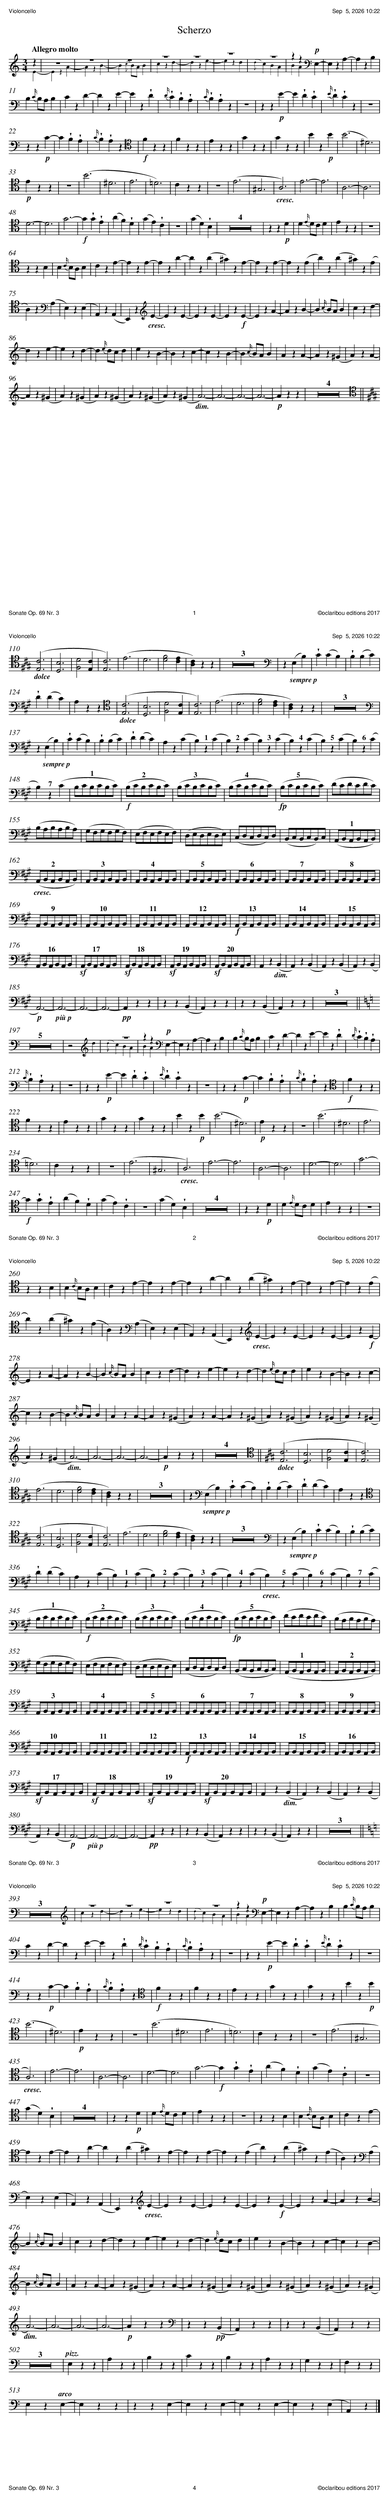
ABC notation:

X:1
T:Scherzo
Q:"Allegro molto"
M:3/4
L:1/8
K:Am clef=bass
[K:clef=treble]z2 & [I:voicescale 0.7]E2- | z6 & [I:voicescale 0.7] E2 z2 A2- | z6 & [I:voicescale 0.7] A2 z2 B2- | z6 & [I:voicescale 0.7] B2 {c}BA B2 | z6 & [I:voicescale 0.7] c2 z2 d2- | z6 & [I:voicescale 0.7] d2 z2 e2- | z6 & [I:voicescale 0.7] e2 z2 d2 | z6 & [I:voicescale 0.7] {d}c2 B2 A2 | z2 z2!p! [K:clef=bass][I:pos stem down]E,2- & [I:voicescale 0.7] B2 A2 x2 | [I:pos stem auto]E,2 z2 A,2- | A,2 z2 B,2 |
B,2 {C/}B,A, B,2 | C2 z2 D2- |  D2 z2 E2- | E2 z2 !wedge!D2 | {D/}!wedge!C2 !wedge!B,2 !wedge!A,2 | {C/}!wedge!B,2 !wedge!A,2 z2 |  z6 | z2 z2!p! E2- | E2 !wedge!D2 !wedge!C2 | {E/}!wedge!D2 !wedge!C2 z2 | z6 |
z2 z2!p! C2- |  C2 !wedge!B,2 !wedge!A,2 | {C/}!wedge!B,2 !wedge!A,2 z2[K:tenor] |!f! F2 z2 z2 | F2 z2 z2 |  E2 z2 z2 | G2 z2 z2 | G2 z2 z2 | B2 z2!p! B2 | (B6 | ^D6) |
!p! E2 z2 z2 | z6 | (B6 | ^D6 | E6 |  =D6) | C2 z2 z2 | z6 | (E6 | ^G,6 | "_cresc."A,6) | E6- | E6 | A,6- | A,6 |
D6- | D6 | G6- | !f! G2 !wedge!G2 !wedge!E2 | (A2 F2) !wedge!D2 | (G2 E2) !wedge!C2 | z6 | (G2 D2) !wedge!B,2 | Z4 |  z2 z2!p! D2 | D2 {E/}DC D2 | E2 z2 z2 | z6 |
z2 z2 B,2 | B,2 {C/}B,A, B,2 | C2 z2 E2- | E2 z2 E2- |  E2 z2 A2- | A2 z2 (A2 | ^G2) z2 E2- | E2 z2 E2- | E2 z2 (E2 | A2) z2 (A2 | ^G2) z2 (E2 |
A,2) z2[K:bass] (A,2 | E,2) z2 (E,2 | A,,2) z2 (A,,2 | E,,2) z2[K:treble] "_cresc."E2- | E2 z2 E2- |  E2 z2 E2- | E2 z2!f! E2- | E2 z2 A2- | A2 z2 B2- | B2 {c/}BA B2 | c2 z2 d2- |
d2 z2 e2- |  e2 z2 d2- | d2 {e/}dc d2 | e2 z2 B2- | B2 z2 c2- | c2 z2 B2- | B2 {c/} BA B2 | A2 z2 A2- |  A2 z2 (^G2 | A2) z2 A2- |
A2 z2 (^G2 | A2) z2 (^G2 | A2) z2 (^G2 | A2) z2 (^G2 | A2) z2 (^G2 |  "_dim."A6-) | A6- | A6- | A6- |!p! A2 z2 z2 | Z4[K:A clef=tenor] ||
%%newpage
("_dolce"[E,C]6 | [D,B,]6 | [F,D]4 [E,C]2 |  [E,C]6) | (E6 | D6 | [DF]4 [CE]2 | [A,C]2) z2 z2 | Z3[K:bass] | z2 ("_sempre p"E,2 B,2) | !wedge!C2 (C2 B,2) | !wedge!B,2 (B,2 C2) |
!wedge!D2 (D2 C2) | A,2 z2 z2[K:tenor] | ("_dolce"[E,C]6 |  [D,B,]6 | [F,D]4 [E,C]2 | [E,C]6) | (E6 | D6 | [DF]4 [CE]2 | [A,C]2) z2 z2 | Z3[K:bass] |
z2 ("_sempre p"E,2 B,2) | !wedge!C2 (C2 B,2) | !wedge!B,2 (B,2 C2) | !wedge!D2 (D2 C2) | A,2 z2 (C2 |  B,2) "^$11"z2 (C2 | B,2) "^$12"z2 (C2 | B,2) "^$13"z2 (C2 | B,2) "^$14"z2 (C2 | B,2) "^$15"z2 (C2 | B,2) "^$16"z2 (C2 |
B,2) "^$17"z2 (C2 |  B,C"^$11"B,CB,C) |!f! (B,C"^$12"B,CB,C) | (B,C"^$13"B,CB,C) | (B,C"^$14"B,CB,C) | (!fp!B,C"^$15"B,CB,C) | (DCDCDC) |
(B,A,B,A,B,A,) | (G,F,G,F,G,F,) | (E,F,E,F,E,F,) | (D,E,D,E,D,E,) | (C,D,C,D,C,)D, |  (B,,C,B,,C,B,,)C, | (A,,B,,"^$11"A,,B,,A,,B,,) |
("_cresc."A,,B,,"^$12"A,,B,,A,,B,,) | A,,B,,"^$13"A,,B,,A,,B,, |  A,,B,,"^$14"A,,B,,A,,B,, | A,,B,,"^$15"A,,B,,A,,B,, | A,,B,,"^$16"A,,B,,A,,B,, | A,,B,,"^$17"A,,B,,A,,B,, |  A,,B,,"^$18"A,,B,,A,,B,, |
A,,B,,"^$19"A,,B,,A,,B,, | A,,B,,"^$110"A,,B,,A,,B,, | A,,B,,"^$111"A,,B,,A,,B,, | A,,B,,"^$112"A,,B,,A,,B,, |!f! A,,B,,"^$113"A,,B,,A,,B,, | A,,B,,"^$114"A,,B,,A,,B,, | A,,B,,"^$115"A,,B,,A,,B,, |
A,,B,,"^$116"A,,B,,A,,B,, |!sf! A,,B,,"^$117"A,,B,,A,,B,, | !sf!A,,B,,"^$118"A,,B,,A,,B,, | !sf!A,,B,,"^$119"A,,B,,A,,B,, | !sf!A,,B,,"^$120"A,,B,,A,,B,, | A,,2 z2 ("_dim."B,,2 | A,,2) z2 (B,,2 | A,,2) z2 (B,,2 | A,,2) z2 (B,,2 |
!p! A,,6-) | "_più p"A,,6- | A,,6- | A,,6- |!pp! A,,2 z2 z2 | z2 z2 (B,,2 | A,,2) z2 z2 | z2 z2 (B,,2 |  A,,2) z2 z2 | Z3 [K:Am]||
Z5 |z4 [K:treble]x2 & [I:voicescale 0.7] x2 x2 d2 | z6 & [I:voicescale 0.7] {d/}c2 B2 A2 | z2 z2 [K:bass][I:pos stem down]!p!E,2- & [I:voicescale 0.7] B2 A2 x2 | [I:pos stem auto]E,2 z2 A,2- | A,2 z2 B,2 | B,2 {C/}B,A, B,2 |  C2 z2 D2- | D2 z2 E2- | E2 z2 !wedge!D2 | {D/}!wedge!C2 !wedge!B,2 !wedge!A,2 |
{C/}!wedge!B,2 !wedge!A,2 z2 | z6 | z2 z2 !p!E2- | E2 !wedge!D2 !wedge!C2 | {E/}!wedge!D2 !wedge!C2 z2 | z6 | z2 z2 !p!C2- | C2 !wedge!B,2 !wedge!A,2 | {C/}!wedge!B,2 !wedge!A,2 z2 [K:tenor] |!f! F2 z2 z2 |
F2 z2 z2 | E2 z2 z2 | G2 z2 z2 | G2 z2 z2 |  B2 z2!p! B2 | (B6 | ^D6) |!p! E2 z2 z2 | z6 | (B6 | ^D6 | E6 |
=D6) | C2 z2 z2 | z6 | (E6 |  ^G,6 | "_cresc."A,6) | E6- | E6 | A,6- | A,6 | D6- | D6 | G6- |
!f!G2 !wedge!G2 !wedge!E2 | (A2 F2) !wedge!D2 | (G2 E2) !wedge!C2 | z6 | (G2 D2) !wedge!B,2 | Z4 | z2 z2 !p!D2 | D2 {E/}DC D2 |  E2 z2 z2 | z6 |
%%newpage
z2 z2 B,2 | B,2 {C/}B,A, B,2 | C2 z2 E2- | E2 z2 E2- | E2 z2 A2- | A2 z2 (A2 |  ^G2) z2 E2- | E2 z2 E2- | E2 z2 (E2 |
A2) z2 (A2 | ^G2) z2 (E2 | A,2) z2[K:bass] (A,2 |  E,2) z2 (E,2 | A,,2) z2 (A,,2 | E,,2) z2[K:treble] "_cresc."E2- | E2 z2 E2- | E2 z2 E2- | E2 z2 !f!E2- |
E2 z2 A2- | A2 z2 B2- | B2 {c/}BA B2 | c2 z2 d2- | d2 z2 e2- | e2 z2 d2- | d2 {e/}dc d2 | e2 z2 B2- | B2 z2 c2- |
c2 z2 B2- | B2 {c/}BA B2 | A2 z2 A2- | A2 z2 (^G2 | A2) z2 A2- |  A2 z2 (^G2 | A2) z2 (^G2 | A2) z2 (^G2 | A2) z2 (^G2 |
A2) z2 (^G2 | "_dim."A6-) | A6- | A6- | A6- | !p!A2 z2 z2 | Z4 [K:tenor][K:A] || ("_dolce"[E,C]6 | [D,B,]6 | [F,D]4 [E,C]2 | [E,C]6) |
(E6 | D6 |  [DF]4 [CE]2 | [A,C]2) z2 z2 | Z3 | z2 [K:bass] ("_sempre p"E,2 B,2) | !wedge!C2 (C2 B,2) | !wedge!B,2 (B,2 C2) | !wedge!D2 (D2 C2) | A,2 z2 z2 |
[K:tenor] ([E,C]6 | [D,B,]6 | [F,D]4 [E,C]2 | [E,C]6) | (E6 | D6 | [DF]4 [CE]2 | [A,C]2) z2 z2 | Z3 [K:bass] | z2 ("_sempre p"E,2 B,2) | !wedge!C2 (C2 B,2) | !wedge!B,2 (B,2 C2) |
!wedge!D2 (D2 C2) | A,2 z2 (C2 | B,2) "^$11"z2 (C2 |  B,2) "^$12"z2 (C2 | B,2) "^$13"z2 (C2 | B,2) "^$14"z2 (C2 | "_cresc."B,2) "^$15"z2 (C2 | B,2) "^$16"z2 (C2 | B,2) "^$17"z2 (C2 |
B,C"^$11"B,CB,C) | !f! (B,C"^$12"B,CB,C) | (B,C"^$13"B,CB,C) | (B,C"^$14"B,CB,C) | (!fp!B,C"^$15"B,CB,C) | (DCDCDC) | (B,A,B,A,B,A,) |
(G,F,G,F,G,F,) | (E,F,E,F,E,F,) | (D,E,D,E,D,E,) | (C,D,C,D,C,)D, | (B,,C,B,,C,B,,C,) |  (A,,B,,"^$11"A,,B,,A,,B,, | A,,B,,"^$12"A,,B,,A,,B,,) |
A,,B,,"^$13"A,,B,,A,,B,, | A,,B,,"^$14"A,,B,,A,,B,, |  A,,B,,"^$15"A,,B,,A,,B,, | A,,B,,"^$16"A,,B,,A,,B,, | A,,B,,"^$17"A,,B,,A,,B,, | A,,B,,"^$18"A,,B,,A,,B,, |  A,,B,,"^$19"A,,B,,A,,B,, |
A,,B,,"^$110"A,,B,,A,,B,, | A,,B,,"^$111"A,,B,,A,,B,, | A,,B,,"^$112"A,,B,,A,,B,, | !f! A,,B,,"^$113"A,,B,,A,,B,, | A,,B,,"^$114"A,,B,,A,,B,, | A,,B,,"^$115"A,,B,,A,,B,, | A,,B,,"^$116"A,,B,,A,,B,, |
!sf!A,,B,,"^$117"A,,B,,A,,B,, |!sf! A,,B,,"^$118"A,,B,,A,,B,, | !sf!A,,B,,"^$119"A,,B,,A,,B,, | !sf!A,,B,,"^$120"A,,B,,A,,B,, | A,,2 z2 ("_dim."B,,2 | A,,2) z2 (B,,2 | A,,2) z2 (B,,2 |
A,,2) z2 (B,,2 |!p! A,,6-) | "_più p"A,,6- | A,,6- |  A,,6- | !pp!A,,2 z2 z2 | z2 z2 (B,,2 | A,,2) z2 z2 | z2 z2 (B,,2 | A,,2) z2 z2 | Z3 [K:Am]||
%%newpage
Z3 |[K:treble] z6 & [I:voicescale 0.7] c2 z2 d2- | z6 & [I:voicescale 0.7] d2 z2 e2- | z6 & [I:voicescale 0.7] e2 z2 d2| z6 & [I:voicescale 0.7] {d/}c2 B2 A2 | z2 z2 [K:bass] [I:pos stem down]!p! E,2- & [I:voicescale 0.7] B2 A2 x2 | [I:pos stem auto]E,2 z2 A,2- | A,2 z2 B,2 | B,2 {C/}B,A, B,2 |
C2 z2 D2- |  D2 z2 E2- | E2 z2 !wedge!D2 | {D/}!wedge!C2 !wedge!B,2 !wedge!A,2 | {C/}!wedge!B,2 !wedge!A,2 z2 |  z6 | z2 z2!p! E2- | E2 !wedge!D2 !wedge!C2 | {E/}!wedge!D2 !wedge!C2 z2 | z6 |
z2 z2 !p!C2- |  C2 !wedge!B,2 !wedge!A,2 | {C/}!wedge!B,2 !wedge!A,2 z2 [K:tenor] |!f! F2 z2 z2 | F2 z2 z2 |  E2 z2 z2 | G2 z2 z2 | G2 z2 z2 | B2 z2 !p!B2 |
(B6 | ^D6) | !p!E2 z2 z2 | z6 | (B6 | ^D6 | E6 | =D6) | C2 z2 z2 | z6 | (E6 | ^G,6 |
"_cresc."A,6) | E6- | E6 | A,6- | A,6 | D6- | D6 | G6- | !f!G2 !wedge!G2 !wedge!E2 | (A2 F2) !wedge!D2 | (G2 E2) !wedge!C2 | z6 |
(G2 D2) !wedge!B,2 | Z4 | z2 z2 !p!D2 | D2 {E/}DC D2 | E2 z2 z2 | z6 | z2 z2 B,2 | B,2 {C/}B,A, B,2 | C2 z2 E2- |
E2 z2 E2- | E2 z2 A2- | A2 z2 (A2 | ^G2) z2 E2- | E2 z2 E2- | E2 z2 (E2 | A2) z2 (A2 | ^G2) z2 (E2 | A,2) z2 [K:bass] (A,2 |
E,2) z2 (E,2 | A,,2) z2 (A,,2 | E,,2) z2 [K:treble] "_cresc."E2- | E2 z2 E2- | E2 z2 E2- | E2 z2 !f!E2- | E2 z2 A2- | A2 z2 B2- |
B2 {c/}BA B2 | c2 z2 d2- | d2 z2 e2- | e2 z2 d2- | d2 {e/}dc d2 | e2 z2 B2- | B2 z2 c2- | c2 z2 B2- |
B2 {c/}BA B2 | A2 z2 A2- | A2 z2 (^G2 | A2) z2 A2- | A2 z2 (^G2 | A2) z2 (^G2 | A2) z2 (^G2 | A2) z2 (^G2 | A2) z2 (^G2 |
"_dim."A6-) | A6- | A6- | A6- |!p! A2 z2 z2 [K:bass] | z2 z2 !pp!(B,,2 | A,,2) z2 z2 |  z2 z2 (B,,2 | A,,2) z2 z2 |
Z3 | "^pizz."E,2 z2 z2 | A,2 z2 z2 | B,2 z2 z2 | C2 z2 z2 | B,2 z2 z2 |  A,2 z2 z2 | G,2 z2 z2 | F,2 z2 z2 |
E,2 z2 "^arco"E,2- | E,2 z2 z2 | z2 z2 E,2- | E,2 z2 E,2- |  E,2 z2 E,2- | E,2 z2 (E,2 | A,,2) z2 |]
